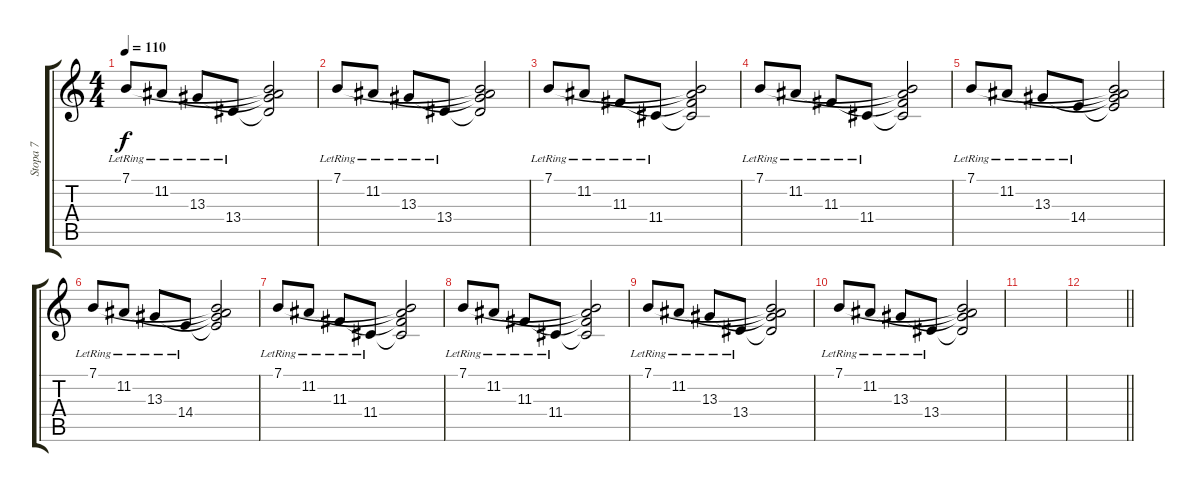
\track ("Stopa 7" "Stopa 7") {instrument orchestralharp}
\staff {score tabs}
\tuning (E4 B3 G3 D3 A2 E2) {hide}
\ts (4 4)
\tempo 110
\clef g2
\ks c
7.1{lr}.8{dy f} 11.2{lr}.8 13.3{lr}.8 13.4{lr}.8 (7.1{t} 11.2{t} 13.3{t} 13.4{t}).2 |
7.1{lr}.8 11.2{lr}.8 13.3{lr}.8 13.4{lr}.8 (7.1{t} 11.2{t} 13.3{t} 13.4{t}).2 |
7.1{lr}.8 11.2{lr}.8 11.3{lr}.8 11.4{lr}.8 (7.1{t} 11.2{t} 11.3{t} 11.4{t}).2 |
7.1{lr}.8 11.2{lr}.8 11.3{lr}.8 11.4{lr}.8 (7.1{t} 11.2{t} 11.3{t} 11.4{t}).2 |
7.1{lr}.8 11.2{lr}.8 13.3{lr}.8 14.4{lr}.8 (7.1{t} 11.2{t} 13.3{t} 14.4{t}).2 |
7.1{lr}.8 11.2{lr}.8 13.3{lr}.8 14.4{lr}.8 (7.1{t} 11.2{t} 13.3{t} 14.4{t}).2 |
7.1{lr}.8 11.2{lr}.8 11.3{lr}.8 11.4{lr}.8 (7.1{t} 11.2{t} 11.3{t} 11.4{t}).2 |
7.1{lr}.8 11.2{lr}.8 11.3{lr}.8 11.4{lr}.8 (7.1{t} 11.2{t} 11.3{t} 11.4{t}).2 |
7.1{lr}.8 11.2{lr}.8 13.3{lr}.8 13.4{lr}.8 (7.1{t} 11.2{t} 13.3{t} 13.4{t}).2 |
7.1{lr}.8 11.2{lr}.8 13.3{lr}.8 13.4{lr}.8 (7.1{t} 11.2{t} 13.3{t} 13.4{t}).2 |
|
\barLineRight lightlight
